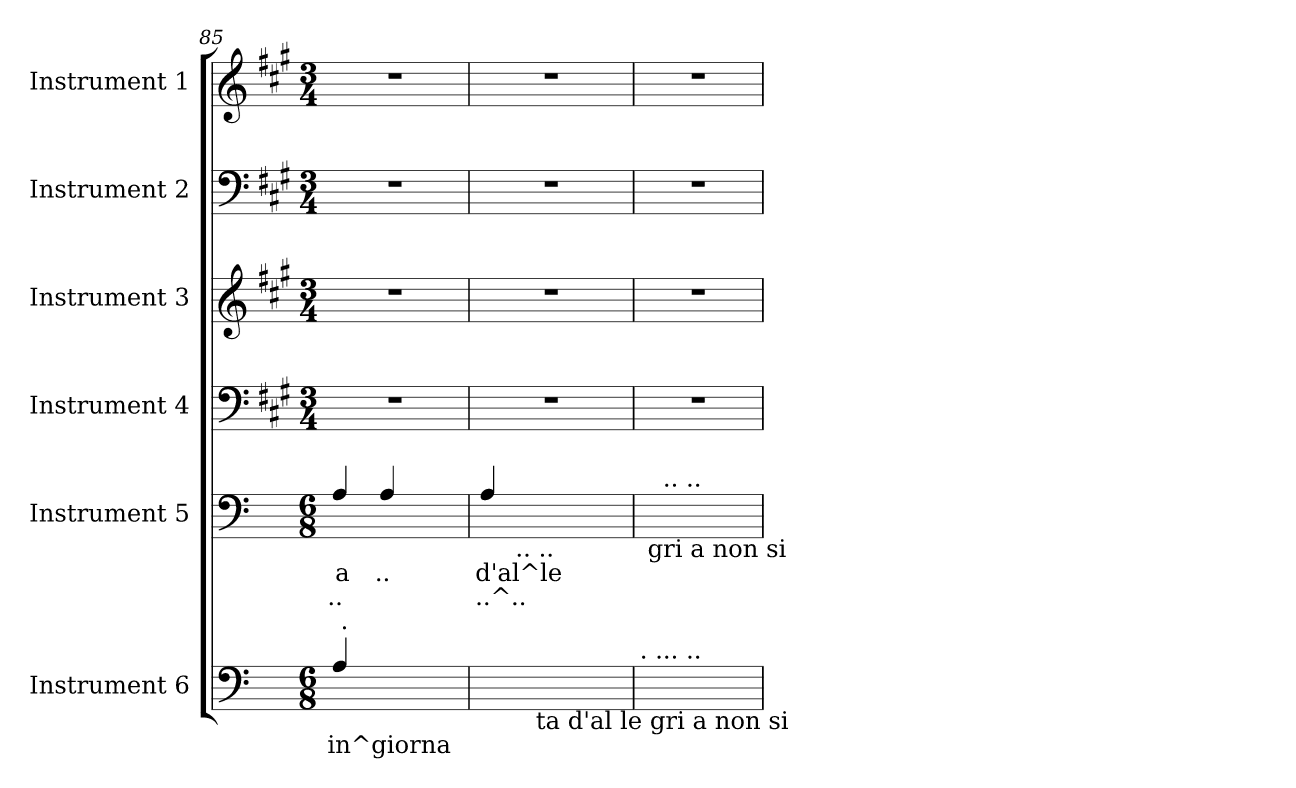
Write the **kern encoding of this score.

**kern	**text	**kern	**text	**text	**kern	**kern	**kern	**kern
*part6	*part6	*part5	*part5	*part5	*part4	*part3	*part2	*part1
*staff6	*staff6	*staff5	*staff5	*staff5	*staff4	*staff3	*staff2	*staff1
*I"Instrument 6	*	*I"Instrument 5	*	*	*I"Instrument 4	*I"Instrument 3	*I"Instrument 2	*I"Instrument 1
*	*	*	*	*	*clefF4	*clefG2	*clefF4	*clefG2
*k[]	*	*k[]	*	*	*k[f#c#g#]	*k[f#c#g#]	*k[f#c#g#]	*k[f#c#g#]
*C:	*	*C:	*	*	*A:	*A:	*A:	*A:
*M6/8	*	*M6/8	*	*	*M3/4	*M3/4	*M3/4	*M3/4
=85	=85	=85	=85	=85	=85	=85	=85	=85
!	!LO:LY:b	!	!LO:LY:b:rj	!LO:LY:b:rj	!	!	!	!
*^	*	*	*	*	*	*	*	*
4A/	64ryy	in^giorna	4A/	a	..	2.r	2.r	2.r	2.r
!	!LO:TX:a:t=.	!	!	!	!	!	!	!	!
.	2ryy	.	.	.	.	.	.	.	.
!	!	!	!	!LO:LY:b:rj	!LO:LY:b:rj	!	!	!	!
2ryy	.	.	4A/	..	.	.	.	.	.
.	.	.	4ryy	.	.	.	.	.	.
.	8...ryy	.	.	.	.	.	.	.	.
=86	=86	=86	=86	=86	=86	=86	=86	=86	=86
!	!	!	!	!LO:LY:b:rj	!LO:LY:b:rj	!	!	!	!
*v	*v	*	*^	*	*	*	*	*	*
8..ryy	.	4A/	8ryy	d'al^le	..^..	2.r	2.r	2.r	2.r
.	.	.	64ryy	.	.	.	.	.	.
!	!	!	!LO:TX:b:t=.. ..	!	!	!	!	!	!
.	.	.	2ryy	.	.	.	.	.	.
!LO:TX:b:t=ta d'al le gri a non si	!	!	!	!	!	!	!	!	!
2ryy	.	.	.	.	.	.	.	.	.
.	.	2ryy	.	.	.	.	.	.	.
.	.	.	16..ryy	.	.	.	.	.	.
32ryy	.	.	.	.	.	.	.	.	.
=87	=87	=87	=87	=87	=87	=87	=87	=87	=87
!LO:TX:a:t=. .	!	!	!	!	!	!	!	!	!
*	*	*v	*v	*	*	*	*	*	*
16ryy	.	64ryy	.	.	2.r	2.r	2.r	2.r
!	!	!LO:TX:b:t=gri a non si	!	!	!	!	!	!
.	.	32.ryy	.	.	.	.	.	.
!	!	!LO:TX:a:t=.. ..	!	!	!	!	!	!
!LO:TX:a:t=.. ..	!	!	!	!	!	!	!	!
2ryy	.	2ryy	.	.	.	.	.	.
8.ryy	.	8.ryy	.	.	.	.	.	.
=	=	=	=	=	=	=	=	=
*-	*-	*-	*-	*-	*-	*-	*-	*-
